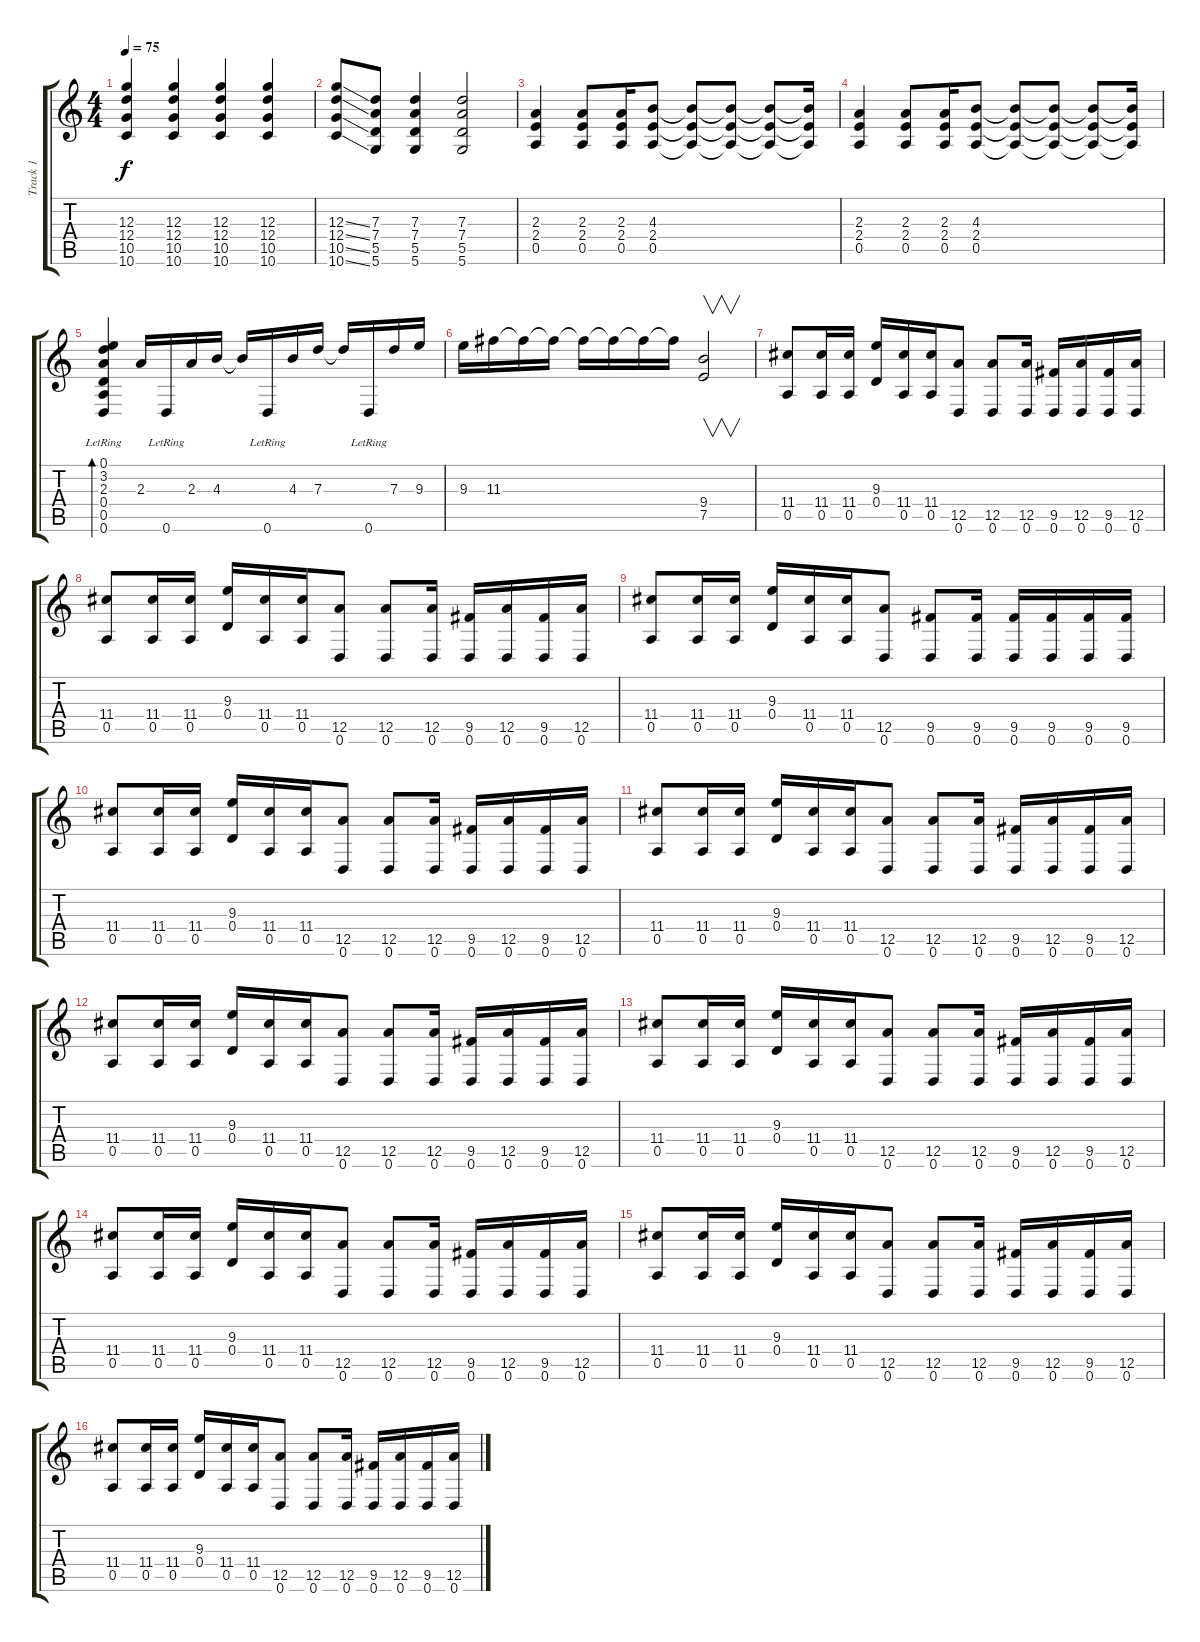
\track ("Track 1" "Track 1") {instrument electricguitarjazz}
\staff {score tabs}
\tuning (E4 B3 G3 D3 A2 D2) {hide}
\ts (4 4)
\tempo 75
\clef g2
\ks c
(12.3 12.4 10.5 10.6).4{dy f} (12.3 12.4 10.5 10.6).4 (12.3 12.4 10.5 10.6).4 (12.3 12.4 10.5 10.6).4 |
(12.3{ss} 12.4{ss} 10.5{ss} 10.6{ss}).8 (7.3 7.4 5.5 5.6).8 (7.3 7.4 5.5 5.6).4 (7.3 7.4 5.5 5.6).2 |
(2.3 2.4 0.5).4 (2.3 2.4 0.5).8 (2.3 2.4 0.5).16 (4.3 2.4 0.5).8 (4.3{t} 2.4{t} 0.5{t}).8 (4.3{t} 2.4{t} 0.5{t}).8 (4.3{t} 2.4{t} 0.5{t}).8 (4.3{t} 2.4{t} 0.5{t}).16 |
(2.3 2.4 0.5).4 (2.3 2.4 0.5).8 (2.3 2.4 0.5).16 (4.3 2.4 0.5).8 (4.3{t} 2.4{t} 0.5{t}).8 (4.3{t} 2.4{t} 0.5{t}).8 (4.3{t} 2.4{t} 0.5{t}).8 (4.3{t} 2.4{t} 0.5{t}).16 |
(0.1{lr} 3.2{lr} 2.3{lr} 0.4{lr} 0.5{lr} 0.6{lr}).4{bd 120} 2.3.16 0.6{lr}.16 2.3.16 4.3.16 4.3{t}.16 0.6{lr}.16 4.3.16 7.3.16 7.3{t}.16 0.6{lr}.16 7.3.16 9.3.16 |
9.3.16 11.3.16 11.3{t}.16 11.3{t}.16 11.3{t}.16 11.3{t}.16 11.3{t}.16 11.3{t}.16 (9.4 7.5).2{v} |
(11.4 0.5).8 (11.4 0.5).16 (11.4 0.5).16 (9.3 0.4).16 (11.4 0.5).16 (11.4 0.5).16 (12.5 0.6).8 (12.5 0.6).8 (12.5 0.6).16 (9.5 0.6).16 (12.5 0.6).16 (9.5 0.6).16 (12.5 0.6).16 |
(11.4 0.5).8 (11.4 0.5).16 (11.4 0.5).16 (9.3 0.4).16 (11.4 0.5).16 (11.4 0.5).16 (12.5 0.6).8 (12.5 0.6).8 (12.5 0.6).16 (9.5 0.6).16 (12.5 0.6).16 (9.5 0.6).16 (12.5 0.6).16 |
(11.4 0.5).8 (11.4 0.5).16 (11.4 0.5).16 (9.3 0.4).16 (11.4 0.5).16 (11.4 0.5).16 (12.5 0.6).8 (9.5 0.6).8 (9.5 0.6).16 (9.5 0.6).16 (9.5 0.6).16 (9.5 0.6).16 (9.5 0.6).16 |
(11.4 0.5).8 (11.4 0.5).16 (11.4 0.5).16 (9.3 0.4).16 (11.4 0.5).16 (11.4 0.5).16 (12.5 0.6).8 (12.5 0.6).8 (12.5 0.6).16 (9.5 0.6).16 (12.5 0.6).16 (9.5 0.6).16 (12.5 0.6).16 |
(11.4 0.5).8 (11.4 0.5).16 (11.4 0.5).16 (9.3 0.4).16 (11.4 0.5).16 (11.4 0.5).16 (12.5 0.6).8 (12.5 0.6).8 (12.5 0.6).16 (9.5 0.6).16 (12.5 0.6).16 (9.5 0.6).16 (12.5 0.6).16 |
(11.4 0.5).8 (11.4 0.5).16 (11.4 0.5).16 (9.3 0.4).16 (11.4 0.5).16 (11.4 0.5).16 (12.5 0.6).8 (12.5 0.6).8 (12.5 0.6).16 (9.5 0.6).16 (12.5 0.6).16 (9.5 0.6).16 (12.5 0.6).16 |
(11.4 0.5).8 (11.4 0.5).16 (11.4 0.5).16 (9.3 0.4).16 (11.4 0.5).16 (11.4 0.5).16 (12.5 0.6).8 (12.5 0.6).8 (12.5 0.6).16 (9.5 0.6).16 (12.5 0.6).16 (9.5 0.6).16 (12.5 0.6).16 |
(11.4 0.5).8 (11.4 0.5).16 (11.4 0.5).16 (9.3 0.4).16 (11.4 0.5).16 (11.4 0.5).16 (12.5 0.6).8 (12.5 0.6).8 (12.5 0.6).16 (9.5 0.6).16 (12.5 0.6).16 (9.5 0.6).16 (12.5 0.6).16 |
(11.4 0.5).8 (11.4 0.5).16 (11.4 0.5).16 (9.3 0.4).16 (11.4 0.5).16 (11.4 0.5).16 (12.5 0.6).8 (12.5 0.6).8 (12.5 0.6).16 (9.5 0.6).16 (12.5 0.6).16 (9.5 0.6).16 (12.5 0.6).16 |
(11.4 0.5).8 (11.4 0.5).16 (11.4 0.5).16 (9.3 0.4).16 (11.4 0.5).16 (11.4 0.5).16 (12.5 0.6).8 (12.5 0.6).8 (12.5 0.6).16 (9.5 0.6).16 (12.5 0.6).16 (9.5 0.6).16 (12.5 0.6).16
